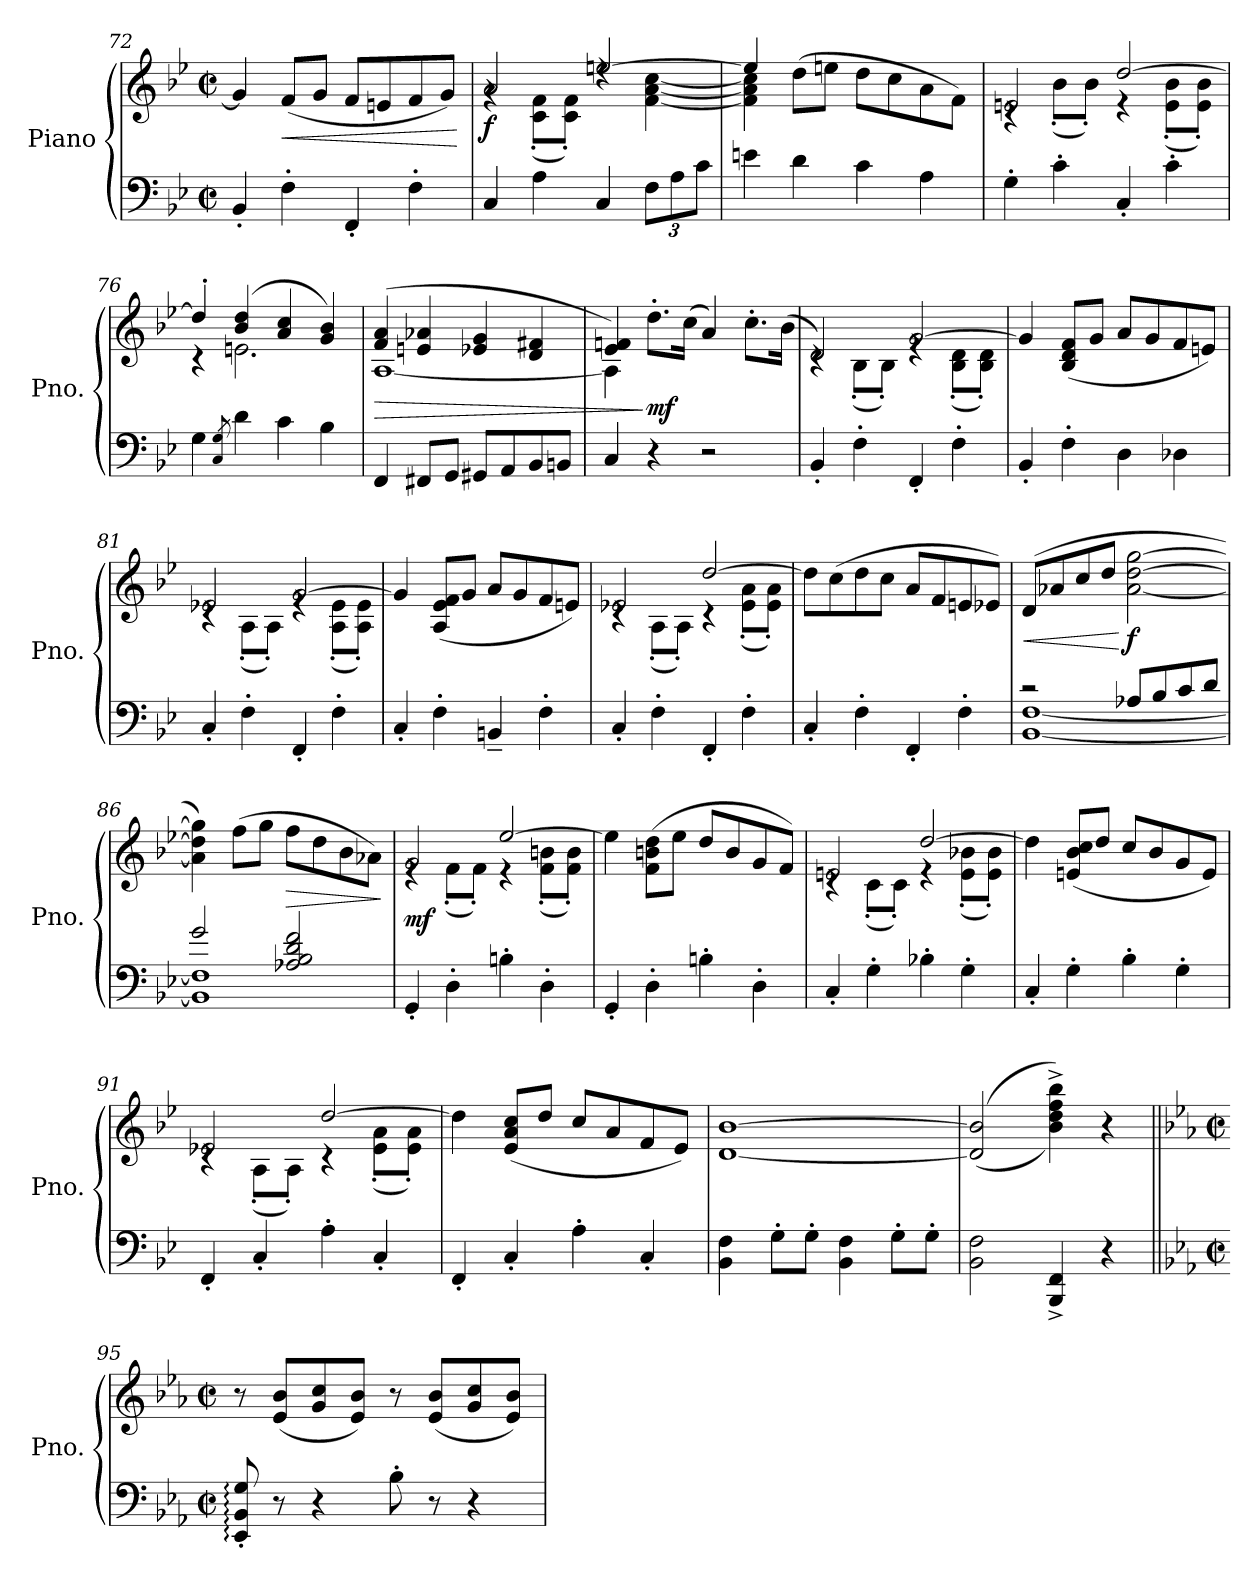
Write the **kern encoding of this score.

**kern	**kern	**dynam
*part1	*part1	*part1
*staff2	*staff1	*staff1/2
*I"Piano	*	*
*I'Pno.	*	*
*clefF4	*clefG2	*
*k[b-e-]	*k[b-e-]	*
*M2/2	*M2/2	*
*met(c|)	*met(c|)	*
=72	=72	=72
4BB-'/	4g/]	.
!	!	!LO:HP:b
4F'\	(>8f/L	<
.	8g/J	.
4FF'/	8f/L	.
.	8en/	.
4F'\	8f/	.
.	8g/J)	.
.	.	[
!!LO:LB:g=z
=73	=73	=73
*	*^	*
!	!	!	!LO:DY:b
4C/	2a/	4rg	f
4A\	.	(8c\' 8f\'L	.
.	.	8c\' 8f\'J)	.
4C/	[2een/	4rdd	.
*Xbrackettup	*	*	*
12F\L	.	[4f\ [4a\ [4cc\	.
12A\	.	.	.
12c\J	.	.	.
=74	=74	=74	=74
4en\	4ee/]	4f\] 4a\] 4cc\]	.
4d\	(>8dd\L	2.ryy	.
.	8een\J	.	.
4c\	8dd\L	.	.
.	8cc\	.	.
4A\	8a\	.	.
.	8f\J)	.	.
=75	=75	=75	=75
4G'\	2en/	4rc	.
4c'\	.	(8b-'\L	.
.	.	8b-'\J)	.
4C'/	[2dd/	4r	.
4c'\	.	(8e\' 8b-\'L	.
.	.	8e\' 8b-\'J)	.
=76	=76	=76	=76
4G\	4dd'/]	4r	.
8qC/ 8qG/	.	.	.
4d\	(4b-/ 4dd/	2.en\	.
4c\	4a/ 4cc/	.	.
4B-\	4g/ 4b-/)	.	.
=77	=77	=77	=77
!	!	!	!LO:HP:b
4FF/	(4f/ 4a/	[1A	>
8FF#X/L	4en/ 4a-X/	.	.
8GG/J	.	.	.
8GG#X/L	4e-X/ 4g/	.	.
8AA/	.	.	.
8BB-/	4d/ 4f#X/	.	.
8BBn/J	.	.	.
=78	=78	=78	=78
4C/	4e-/ 4fn/)	4A\]	.
!	!	!	!LO:DY:n=1:b
4r	8.dd'\L	2.ryy	] mf
.	(16cc\Jk	.	.
2r	4a/)	.	.
.	8.cc'\L	.	.
.	(>16b-\Jk	.	.
!!LO:LB:g=z	!!
=79	=79	=79	=79
4BB-'/	2d/)	4rc	.
4F'\	.	(8B-'\L	.
.	.	8B-'\J)	.
4FF'/	[2g/	4re	.
4F'\	.	(8B-\' 8d\'L	.
.	.	8B-\' 8d\'J)	.
*	*v	*v	*
=80	=80	=80
4BB-'/	4g/]	.
4F'\	(>8B-/ 8d/ 8f/L	.
.	8g/J	.
4D\	8a/L	.
.	8g/	.
4D-X\	8f/	.
.	8en/J)	.
=81	=81	=81
*	*^	*
4C'/	2e-X/	4rc	.
4F'\	.	(8A'\L	.
.	.	8A'\J)	.
4FF'/	[2g/	4re	.
4F'\	.	(8A\' 8e-\'L	.
.	.	8A\' 8e-\'J)	.
*	*v	*v	*
=82	=82	=82
4C'/	4g/]	.
4F'\	(>8A/ 8e-/ 8f/L	.
.	8g/J	.
4BBn~/	8a/L	.
.	8g/	.
4F'\	8f/	.
.	8en/J)	.
=83	=83	=83
*	*^	*
4C'/	2e-X/	4rc	.
4F'\	.	(8A'\L	.
.	.	8A'\J)	.
4FF'/	[2dd/	4r	.
4F'\	.	(8e-\' 8a\'L	.
.	.	8e-\' 8a\'J)	.
*	*v	*v	*
!!LO:LB:g=z
=84	=84	=84
4C'/	8dd\L]	.
.	(8cc\	.
4F'\	8dd\	.
.	8cc\J	.
4FF'/	8a/L	.
.	8f/	.
4F'\	8en/	.
.	8e-X/J)	.
=85	=85	=85
*^	*	*
!	!	!	!LO:HP:b
2r	[1BB- [1F	(8d/L	<
.	.	8a-X/	.
.	.	8cc/	.
.	.	8dd/J	.
!	!	!	!LO:DY:n=1:b
8A-X/L	.	[2a-\ [2dd\ [2gg\	[ f
8B-/	.	.	.
8c/	.	.	.
8d/J	.	.	.
=86	=86	=86	=86
2g/	1BB-] 1F]	4a-\] 4dd\] 4gg\])	.
.	.	(8ff\L	.
.	.	8gg\J	.
!	!	!	!LO:HP:b
2A-X/ 2B-/ 2d/ 2f/	.	8ff\L	>
.	.	8dd\	.
.	.	8b-\	.
.	.	8a-X\J)	.
*v	*v	*	*
.	.	]
=87	=87	=87
*	*^	*
!	!	!	!LO:DY:b
4GG'/	2g/	4re	mf
4D'\	.	(8f'\L	.
.	.	8f'\J)	.
4Bn'\	[2ee-/	4r	.
4D'\	.	(8f\' 8bn\'L	.
.	.	8f\' 8b\'J)	.
*	*v	*v	*
=88	=88	=88
4GG'/	4ee-\]	.
4D'\	(8f\ 8bn\ 8dd\L	.
.	8ee-\J	.
4Bn'\	8dd/L	.
.	8b/	.
4D'\	8g/	.
.	8f/J)	.
!!LO:LB:g=z
=89	=89	=89
*	*^	*
4C'/	2en/	4rc	.
4G'\	.	(8c'\L	.
.	.	8c'\J)	.
4B-X'\	[2dd/	4r	.
4G'\	.	(8e\' 8b-X\'L	.
.	.	8e\' 8b-\'J)	.
*	*v	*v	*
=90	=90	=90
4C'/	4dd\]	.
4G'\	(>8en/ 8b-/ 8cc/L	.
.	8dd/J	.
4B-'\	8cc/L	.
.	8b-/	.
4G'\	8g/	.
.	8e/J)	.
=91	=91	=91
*	*^	*
4FF'/	2e-X/	4rc	.
4C'/	.	(8A'\L	.
.	.	8A'\J)	.
4A'\	[2dd/	4r	.
4C'/	.	(8e-\' 8a\'L	.
.	.	8e-\' 8a\'J)	.
*	*v	*v	*
=92	=92	=92
4FF'/	4dd\]	.
4C'/	(>8e-/ 8a/ 8cc/L	.
.	8dd/J	.
4A'\	8cc/L	.
.	8a/	.
4C'/	8f/	.
.	8e-/J)	.
=93	=93	=93
4BB-\ 4F\	[1d [1b-	.
8G'\L	.	.
8G'\J	.	.
4BB-\ 4F\	.	.
8G'\L	.	.
8G'\J	.	.
=94	=94	=94
2BB-\ 2F\	((2d/] 2b-/]	.
4BBB-/^ 4FF/^	4b-\^ 4dd\^ 4ff\^ 4bb-\^))	.
4r	4r	.
!!LO:LB:g=z
=95||	=95||	=95||
*k[b-e-a-]	*k[b-e-a-]	*
*M2/2	*M2/2	*
*met(c|)	*met(c|)	*
8EE-/:' 8BB-/:' 8G/:'	8r	.
8r	(8e-/ 8b-/L	.
4r	8g/ 8cc/	.
.	8e-/ 8b-/J)	.
8B-'\	8r	.
8r	(8e-/ 8b-/L	.
4r	8g/ 8cc/	.
.	8e-/ 8b-/J)	.
=	=	=
*-	*-	*-
